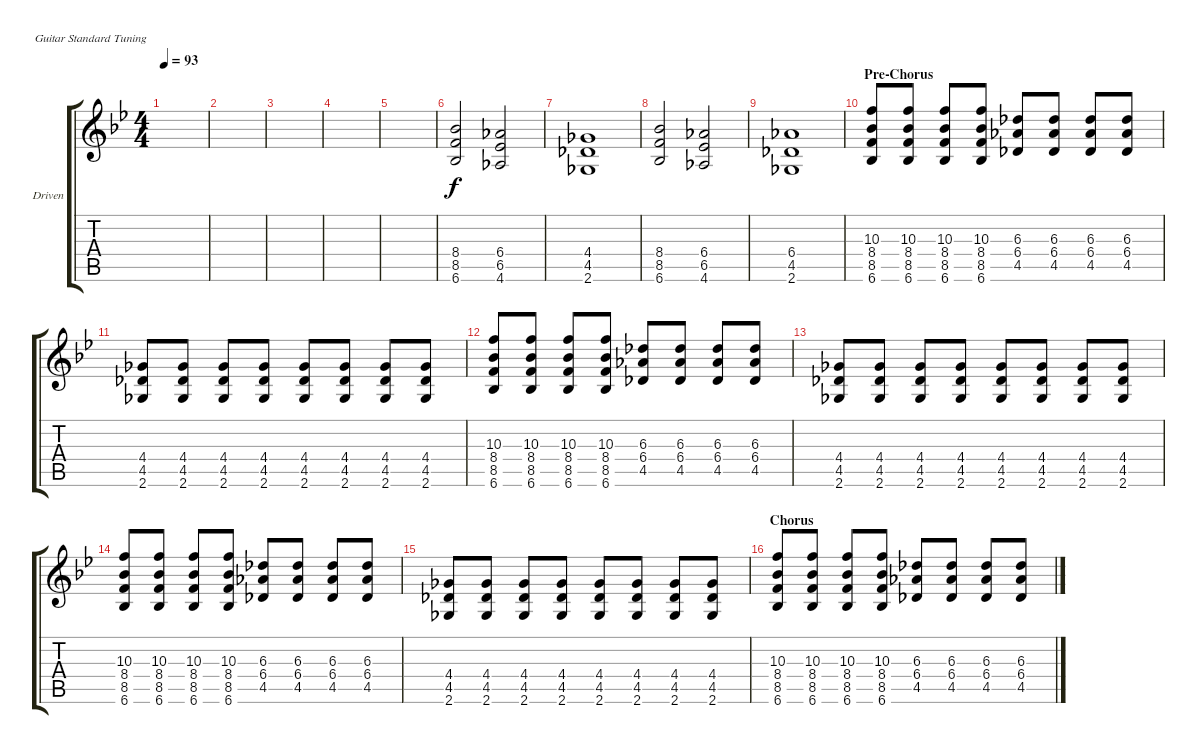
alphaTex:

\defaultSystemsLayout 4
\bracketExtendMode groupsimilarinstruments
\firstSystemTrackNameOrientation horizontal
\otherSystemsTrackNameOrientation horizontal
\track ("Driven" "Driven") {instrument overdrivenguitar}
\staff {score tabs}
\tuning (E4 B3 G3 D3 A2 E2)
\ts (4 4)
\tempo 93
\clef g2
\ks bb
|
|
|
|
|
(8.4 8.5 6.6).2 (4.6 6.5 6.4).2 |
(4.4 4.5 2.6).1 |
(6.6 8.5 8.4).2 (6.4 6.5 4.6).2 |
(2.6 4.5 6.4).1 |
\section ("" "Pre-Chorus")
(10.3 8.4 8.5 6.6).8 (10.3 8.4 8.5 6.6).8 (10.3 8.4 8.5 6.6).8 (10.3 8.4 8.5 6.6).8 (6.3 6.4 4.5).8 (4.5 6.4 6.3).8 (6.3 6.4 4.5).8 (4.5 6.4 6.3).8 |
(4.4 4.5 2.6).8 (4.4 4.5 2.6).8 (4.4 4.5 2.6).8 (4.4 4.5 2.6).8 (4.4 4.5 2.6).8 (4.4 4.5 2.6).8 (4.4 4.5 2.6).8 (4.4 4.5 2.6).8 |
(10.3 8.4 8.5 6.6).8 (10.3 8.4 8.5 6.6).8 (10.3 8.4 8.5 6.6).8 (10.3 8.4 8.5 6.6).8 (6.3 6.4 4.5).8 (4.5 6.4 6.3).8 (6.3 6.4 4.5).8 (4.5 6.4 6.3).8 |
(4.4 4.5 2.6).8 (4.4 4.5 2.6).8 (4.4 4.5 2.6).8 (4.4 4.5 2.6).8 (4.4 4.5 2.6).8 (4.4 4.5 2.6).8 (4.4 4.5 2.6).8 (4.4 4.5 2.6).8 |
(10.3 8.4 8.5 6.6).8 (10.3 8.4 8.5 6.6).8 (10.3 8.4 8.5 6.6).8 (10.3 8.4 8.5 6.6).8 (6.3 6.4 4.5).8 (4.5 6.4 6.3).8 (6.3 6.4 4.5).8 (4.5 6.4 6.3).8 |
(4.4 4.5 2.6).8 (4.4 4.5 2.6).8 (4.4 4.5 2.6).8 (4.4 4.5 2.6).8 (4.4 4.5 2.6).8 (4.4 4.5 2.6).8 (4.4 4.5 2.6).8 (4.4 4.5 2.6).8 |
\section ("" "Chorus")
(10.3 8.4 8.5 6.6).8 (10.3 8.4 8.5 6.6).8 (10.3 8.4 8.5 6.6).8 (10.3 8.4 8.5 6.6).8 (6.3 6.4 4.5).8 (4.5 6.4 6.3).8 (6.3 6.4 4.5).8 (4.5 6.4 6.3).8
